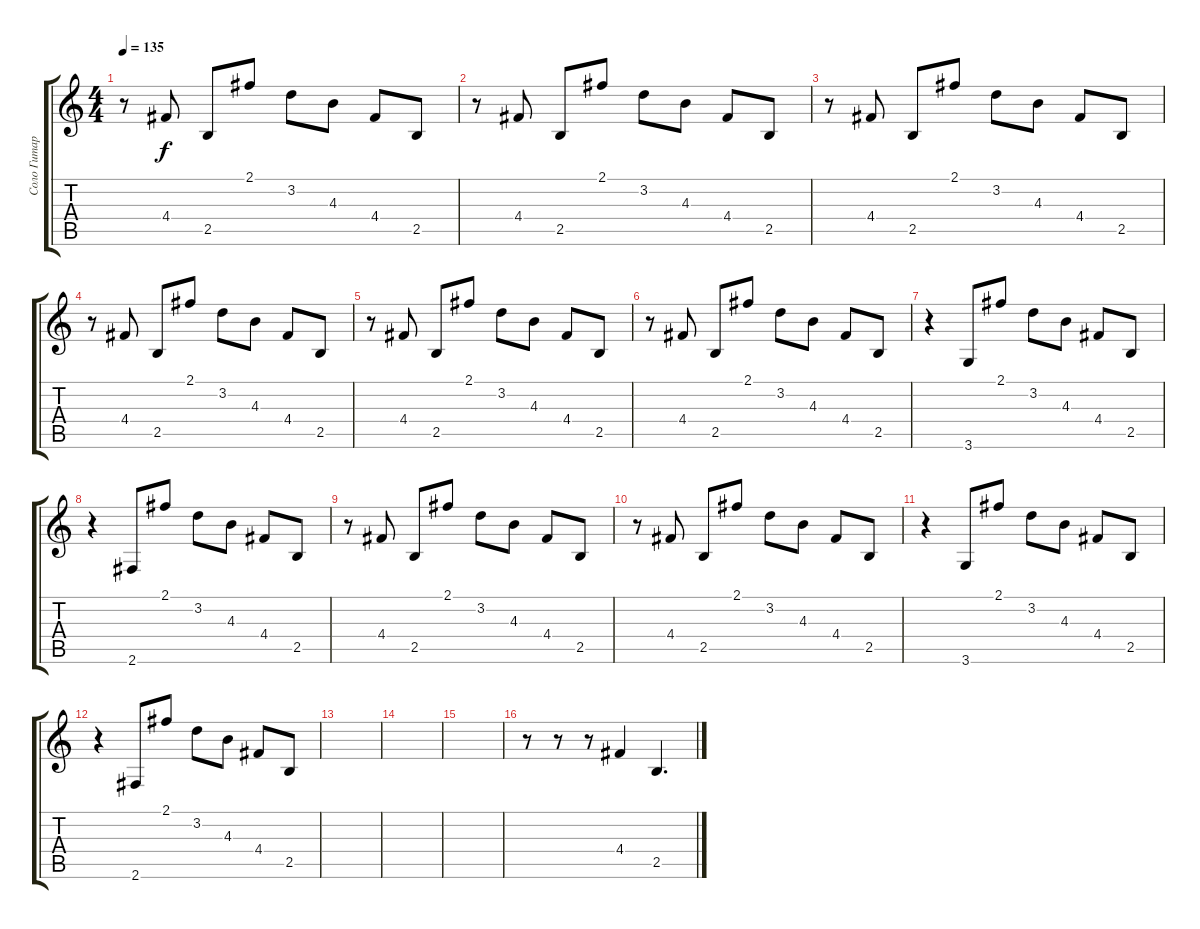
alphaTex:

\track ("Соло Гитара" "Соло Гитар") {instrument electricguitarclean}
\staff {score tabs}
\tuning (E4 B3 G3 D3 A2 E2) {hide}
\ts (4 4)
\tempo 135
\clef g2
\ks c
r.8{dy mf} 4.4.8{dy f volume 10 balance 13} 2.5.8 2.1.8 3.2.8 4.3.8 4.4.8 2.5.8 |
r.8 4.4.8 2.5.8 2.1.8 3.2.8 4.3.8 4.4.8 2.5.8 |
r.8 4.4.8 2.5.8 2.1.8 3.2.8 4.3.8 4.4.8 2.5.8 |
r.8 4.4.8 2.5.8 2.1.8 3.2.8 4.3.8 4.4.8 2.5.8 |
r.8 4.4.8{balance 13} 2.5.8 2.1.8 3.2.8 4.3.8 4.4.8 2.5.8 |
r.8 4.4.8 2.5.8 2.1.8 3.2.8 4.3.8 4.4.8 2.5.8 |
r.4 3.6.8 2.1.8 3.2.8 4.3.8 4.4.8 2.5.8 |
r.4 2.6.8 2.1.8 3.2.8 4.3.8 4.4.8 2.5.8 |
r.8 4.4.8{balance 13} 2.5.8 2.1.8 3.2.8 4.3.8 4.4.8 2.5.8 |
r.8 4.4.8 2.5.8 2.1.8 3.2.8 4.3.8 4.4.8 2.5.8 |
r.4 3.6.8 2.1.8 3.2.8 4.3.8 4.4.8 2.5.8 |
r.4 2.6.8 2.1.8 3.2.8 4.3.8 4.4.8 2.5.8 |
|
|
|
r.8{volume 10 balance 12} r.8 r.8 4.4.4 2.5.4{d}
